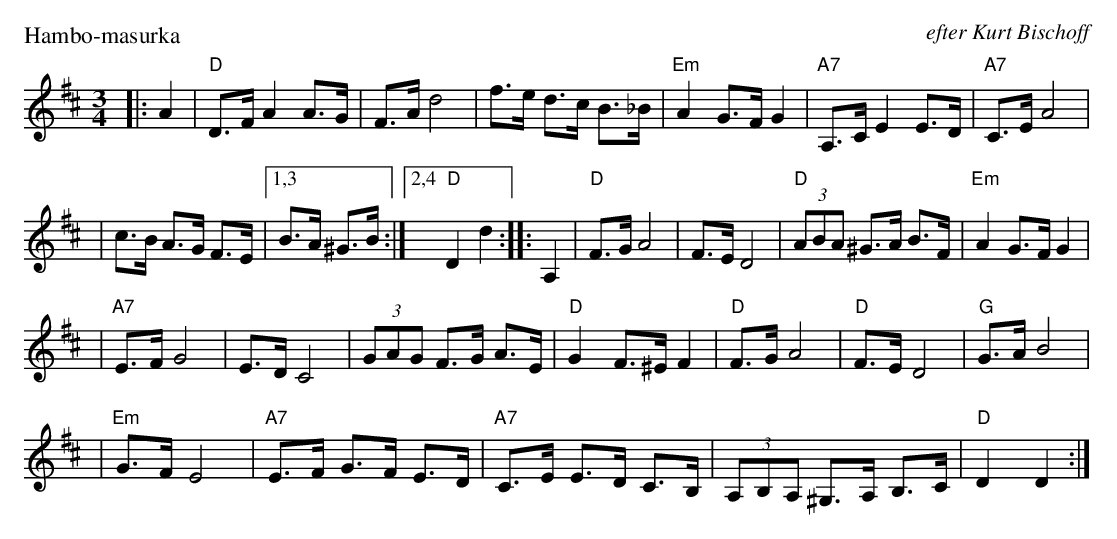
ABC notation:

X:1
P: Hambo-masurka
O: efter Kurt Bischoff
M: 3/4
L: 1/8
K: D
|: A2 \
| "D"D>F A2 A>G \
| F>A d4 \
| f>e d>c B>_B \
| "Em"A2 G>F G2 \
| "A7"A,>C E2 E>D \
| "A7"C>E A4 |
| c>B A>G F>E \
|1,3 B>A ^G>B \
:|2,4 "D"D2 d2 \
:: A,2 \
| "D"F>G A4 \
| F>E D4 \
| "D"(3ABA ^G>A B>F \
| "Em"A2 G>F G2 |
|  "A7"E>F G4 \
| E>D C4 \
| (3GAG F>G A>E \
| "D"G2 F>^E F2 \
| "D"F>G A4 \
| "D"F>E D4 \
| "G"G>A B4 |
| "Em"G>F E4 \
| "A7"E>F G>F E>D \
| "A7"C>E E>D C>B, \
| (3A,B,A, ^G,>A, B,>C \
| "D"D2 D2 :|
